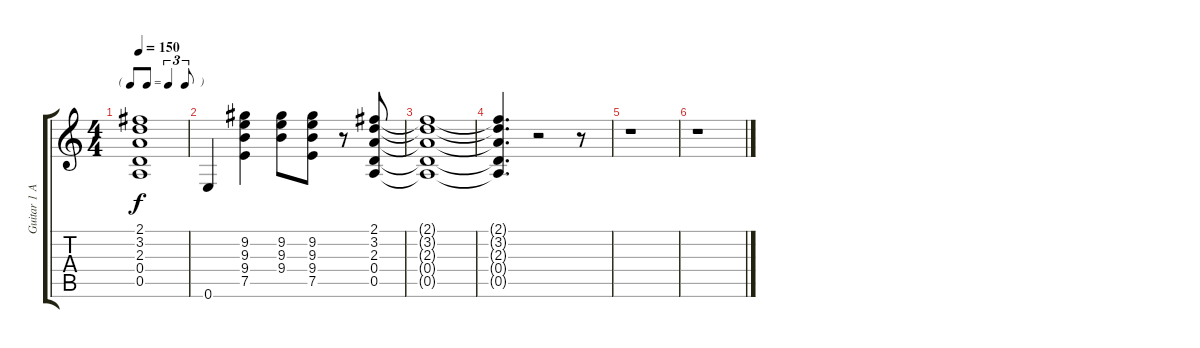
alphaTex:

\track ("Guitar 1 Ac" "Guitar 1 A") {instrument acousticguitarsteel}
\staff {score tabs}
\tuning (E4 B3 G3 D3 A2 E2) {hide}
\ts (4 4)
\tf triplet8th
\tempo 150
\clef g2
\ks c
(2.1{t} 3.2{t} 2.3{t} 0.4{t} 0.5{t}).1{dy f} |
0.6.4 (9.2 9.3 9.4 7.5).4 (9.2 9.3 9.4).8 (9.2 9.3 9.4 7.5).8 r.8 (2.1 3.2 2.3 0.4 0.5).8 |
(2.1{t} 3.2{t} 2.3{t} 0.4{t} 0.5{t}).1 |
(2.1{t} 3.2{t} 2.3{t} 0.4{t} 0.5{t}).4{d} r.2 r.8 |
r.1 |
r.1
